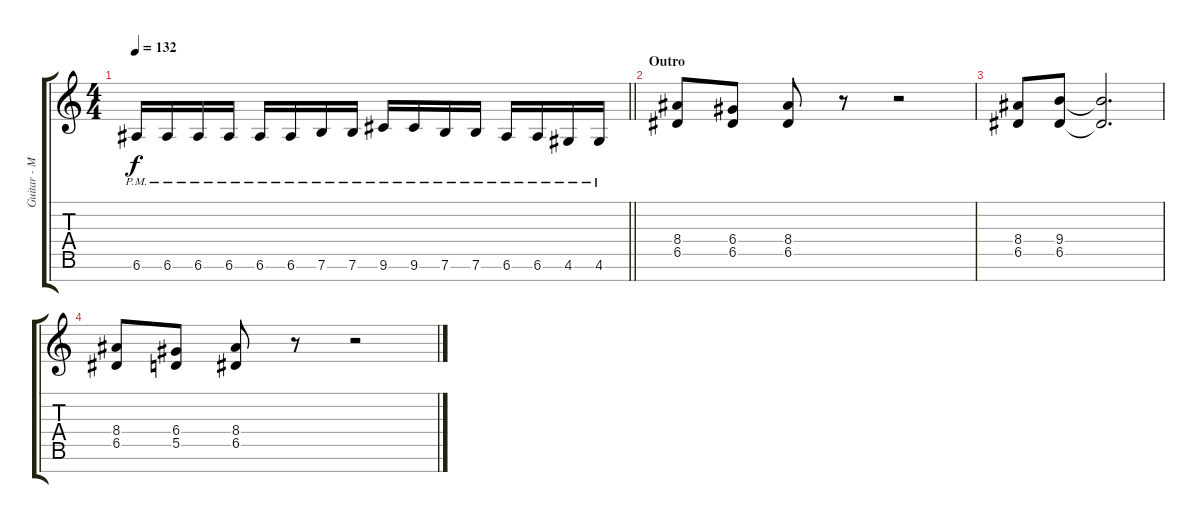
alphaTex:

\track ("Guitar - Mark" "Guitar - M") {instrument distortionguitar}
\staff {score tabs}
\tuning (E4 B3 G3 D3 A2 E2 B1) {hide}
\ts (4 4)
\tempo 132
\clef g2
\barLineRight lightlight
\ks c
6.6{pm}.16{dy f} 6.6{pm}.16 6.6{pm}.16 6.6{pm}.16 6.6{pm}.16 6.6{pm}.16 7.6{pm}.16 7.6{pm}.16 9.6{pm}.16 9.6{pm}.16 7.6{pm}.16 7.6{pm}.16 6.6{pm}.16 6.6{pm}.16 4.6{pm}.16 4.6{pm}.16 |
\section ("" "Outro")
(8.4 6.5).8 (6.4 6.5).8 (8.4 6.5).8 r.8 r.2 |
(8.4 6.5).8 (9.4 6.5).8 (9.4{t} 6.5{t}).2{d} |
(8.4 6.5).8 (6.4 5.5).8 (8.4 6.5).8 r.8 r.2
